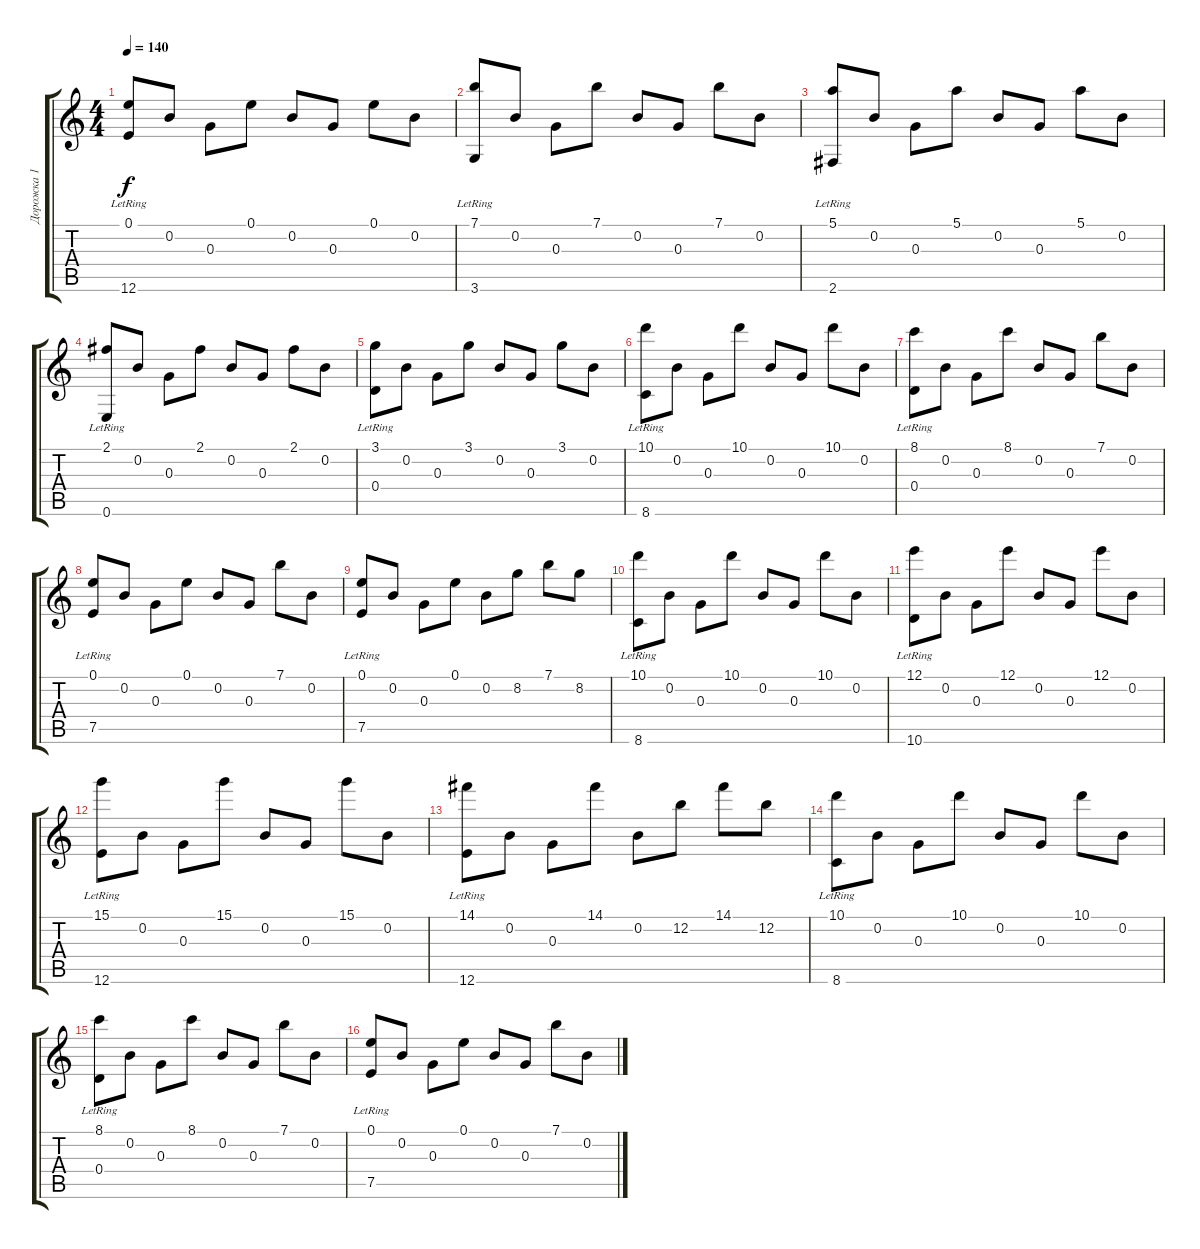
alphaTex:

\track ("Дорожка 1" "Дорожка 1") {instrument acousticguitarsteel}
\staff {score tabs}
\tuning (E4 B3 G3 D3 A2 E2) {hide}
\ts (4 4)
\tempo 140
\clef g2
\ks c
(0.1 12.6{lr}).8{dy f} 0.2.8 0.3.8 0.1.8 0.2.8 0.3.8 0.1.8 0.2.8 |
(7.1 3.6{lr}).8 0.2.8 0.3.8 7.1.8 0.2.8 0.3.8 7.1.8 0.2.8 |
(5.1 2.6{lr}).8 0.2.8 0.3.8 5.1.8 0.2.8 0.3.8 5.1.8 0.2.8 |
(2.1 0.6{lr}).8 0.2.8 0.3.8 2.1.8 0.2.8 0.3.8 2.1.8 0.2.8 |
(3.1 0.4{lr}).8 0.2.8 0.3.8 3.1.8 0.2.8 0.3.8 3.1.8 0.2.8 |
(10.1 8.6{lr}).8 0.2.8 0.3.8 10.1.8 0.2.8 0.3.8 10.1.8 0.2.8 |
(8.1 0.4{lr}).8 0.2.8 0.3.8 8.1.8 0.2.8 0.3.8 7.1.8 0.2.8 |
(0.1 7.5{lr}).8 0.2.8 0.3.8 0.1.8 0.2.8 0.3.8 7.1.8 0.2.8 |
(0.1 7.5{lr}).8 0.2.8 0.3.8 0.1.8 0.2.8 8.2.8 7.1.8 8.2.8 |
(10.1 8.6{lr}).8 0.2.8 0.3.8 10.1.8 0.2.8 0.3.8 10.1.8 0.2.8 |
(12.1 10.6{lr}).8 0.2.8 0.3.8 12.1.8 0.2.8 0.3.8 12.1.8 0.2.8 |
(15.1 12.6{lr}).8 0.2.8 0.3.8 15.1.8 0.2.8 0.3.8 15.1.8 0.2.8 |
(14.1 12.6{lr}).8 0.2.8 0.3.8 14.1.8 0.2.8 12.2.8 14.1.8 12.2.8 |
(10.1 8.6{lr}).8 0.2.8 0.3.8 10.1.8 0.2.8 0.3.8 10.1.8 0.2.8 |
(8.1 0.4{lr}).8 0.2.8 0.3.8 8.1.8 0.2.8 0.3.8 7.1.8 0.2.8 |
(0.1 7.5{lr}).8 0.2.8 0.3.8 0.1.8 0.2.8 0.3.8 7.1.8 0.2.8
